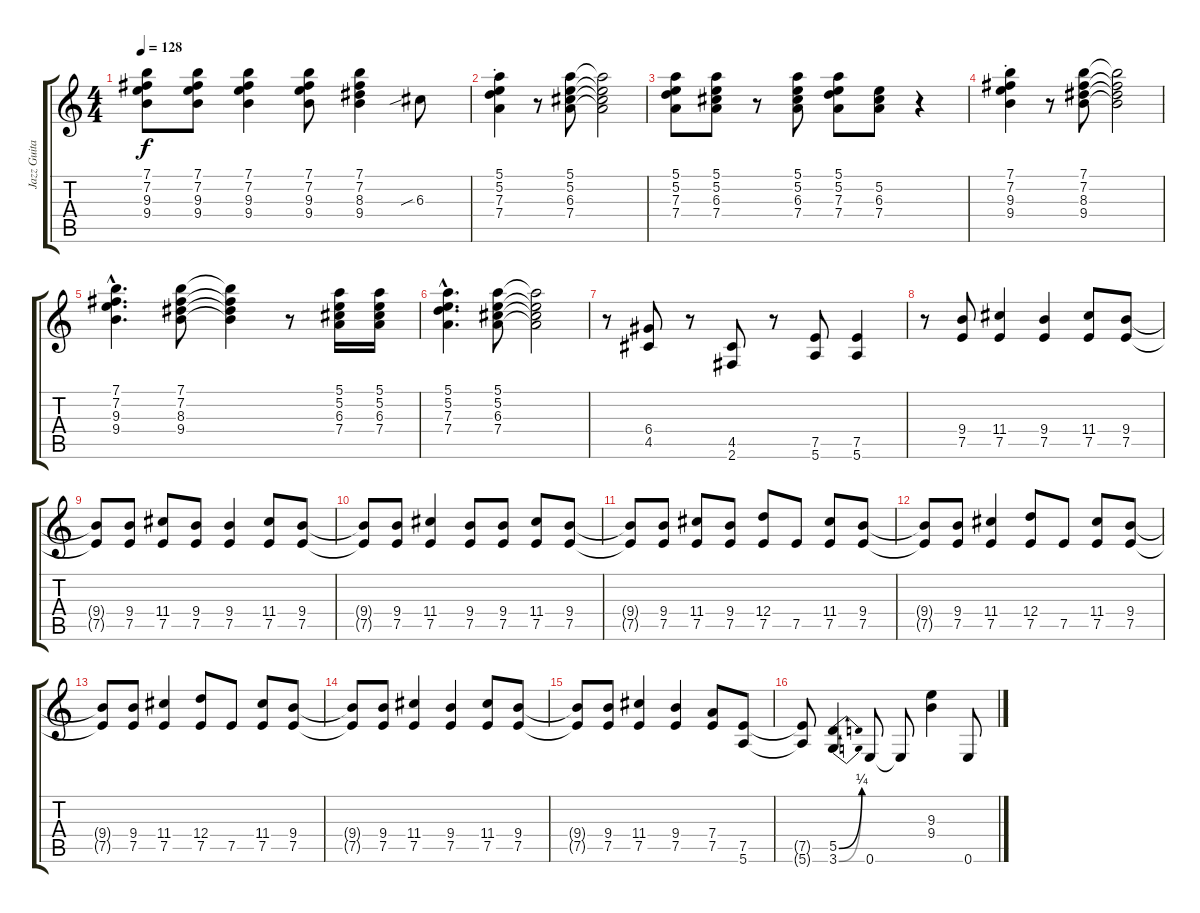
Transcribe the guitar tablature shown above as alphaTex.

\track ("Jazz Guitar" "Jazz Guita") {instrument electricguitarjazz}
\staff {score tabs}
\tuning (E4 B3 G3 D3 A2 E2) {hide}
\ts (4 4)
\tempo 128
\clef g2
\ks c
(7.1{t} 7.2{t} 9.3{t} 9.4{t}).8{dy f} (7.1 7.2 9.3 9.4).8 (7.1 7.2 9.3 9.4).4 (7.1 7.2 9.3 9.4).8 (7.1 7.2 8.3 9.4).4 6.3{sib}.8 |
(5.1{st} 5.2{st} 7.3{st} 7.4{st}).4 r.8 (5.1 5.2 6.3 7.4).8 (5.1{t} 5.2{t} 6.3{t} 7.4{t}).2 |
(5.1 5.2 7.3 7.4).8 (5.1 5.2 6.3 7.4).8 r.8 (5.1 5.2 6.3 7.4).8 (5.1 5.2 7.3 7.4).8 (5.2 6.3 7.4).8 r.4 |
(7.1{st} 7.2{st} 9.3{st} 9.4{st}).4 r.8 (7.1 7.2 8.3 9.4).8 (7.1{t} 7.2{t} 8.3{t} 9.4{t}).2 |
(7.1{hac} 7.2{hac} 9.3{hac} 9.4{hac}).4{d} (7.1 7.2 8.3 9.4).8 (7.1{t} 7.2{t} 8.3{t} 9.4{t}).4 r.8 (5.1 5.2 6.3 7.4).16 (5.1 5.2 6.3 7.4).16 |
(5.1{hac} 5.2{hac} 7.3{hac} 7.4{hac}).4{d} (5.1 5.2 6.3 7.4).8 (5.1{t} 5.2{t} 6.3{t} 7.4{t}).2 |
r.8 (6.4 4.5).8 r.8 (4.5 2.6).8 r.8 (7.5 5.6).8 (7.5 5.6).4 |
r.8 (9.4 7.5).8 (11.4 7.5).4 (9.4 7.5).4 (11.4 7.5).8 (9.4 7.5).8 |
(9.4{t} 7.5{t}).8 (9.4 7.5).8 (11.4 7.5).8 (9.4 7.5).8 (9.4 7.5).4 (11.4 7.5).8 (9.4 7.5).8 |
(9.4{t} 7.5{t}).8 (9.4 7.5).8 (11.4 7.5).4 (9.4 7.5).8 (9.4 7.5).8 (11.4 7.5).8 (9.4 7.5).8 |
(9.4{t} 7.5{t}).8 (9.4 7.5).8 (11.4 7.5).8 (9.4 7.5).8 (12.4 7.5).8 7.5.8 (11.4 7.5).8 (9.4 7.5).8 |
(9.4{t} 7.5{t}).8 (9.4 7.5).8 (11.4 7.5).4 (12.4 7.5).8 7.5.8 (11.4 7.5).8 (9.4 7.5).8 |
(9.4{t} 7.5{t}).8 (9.4 7.5).8 (11.4 7.5).4 (12.4 7.5).8 7.5.8 (11.4 7.5).8 (9.4 7.5).8 |
(9.4{t} 7.5{t}).8 (9.4 7.5).8 (11.4 7.5).4 (9.4 7.5).4 (11.4 7.5).8 (9.4 7.5).8 |
(9.4{t} 7.5{t}).8 (9.4 7.5).8 (11.4 7.5).4 (9.4 7.5).4 (7.4 7.5).8 (7.5 5.6).8 |
(7.5{t} 5.6{t}).8 (5.5{be (bend 0 0 60 1)} 3.6{be (bend 0 0 60 1)}).4 0.6.8 0.6{t}.8 (9.3 9.4).4 0.6.8
